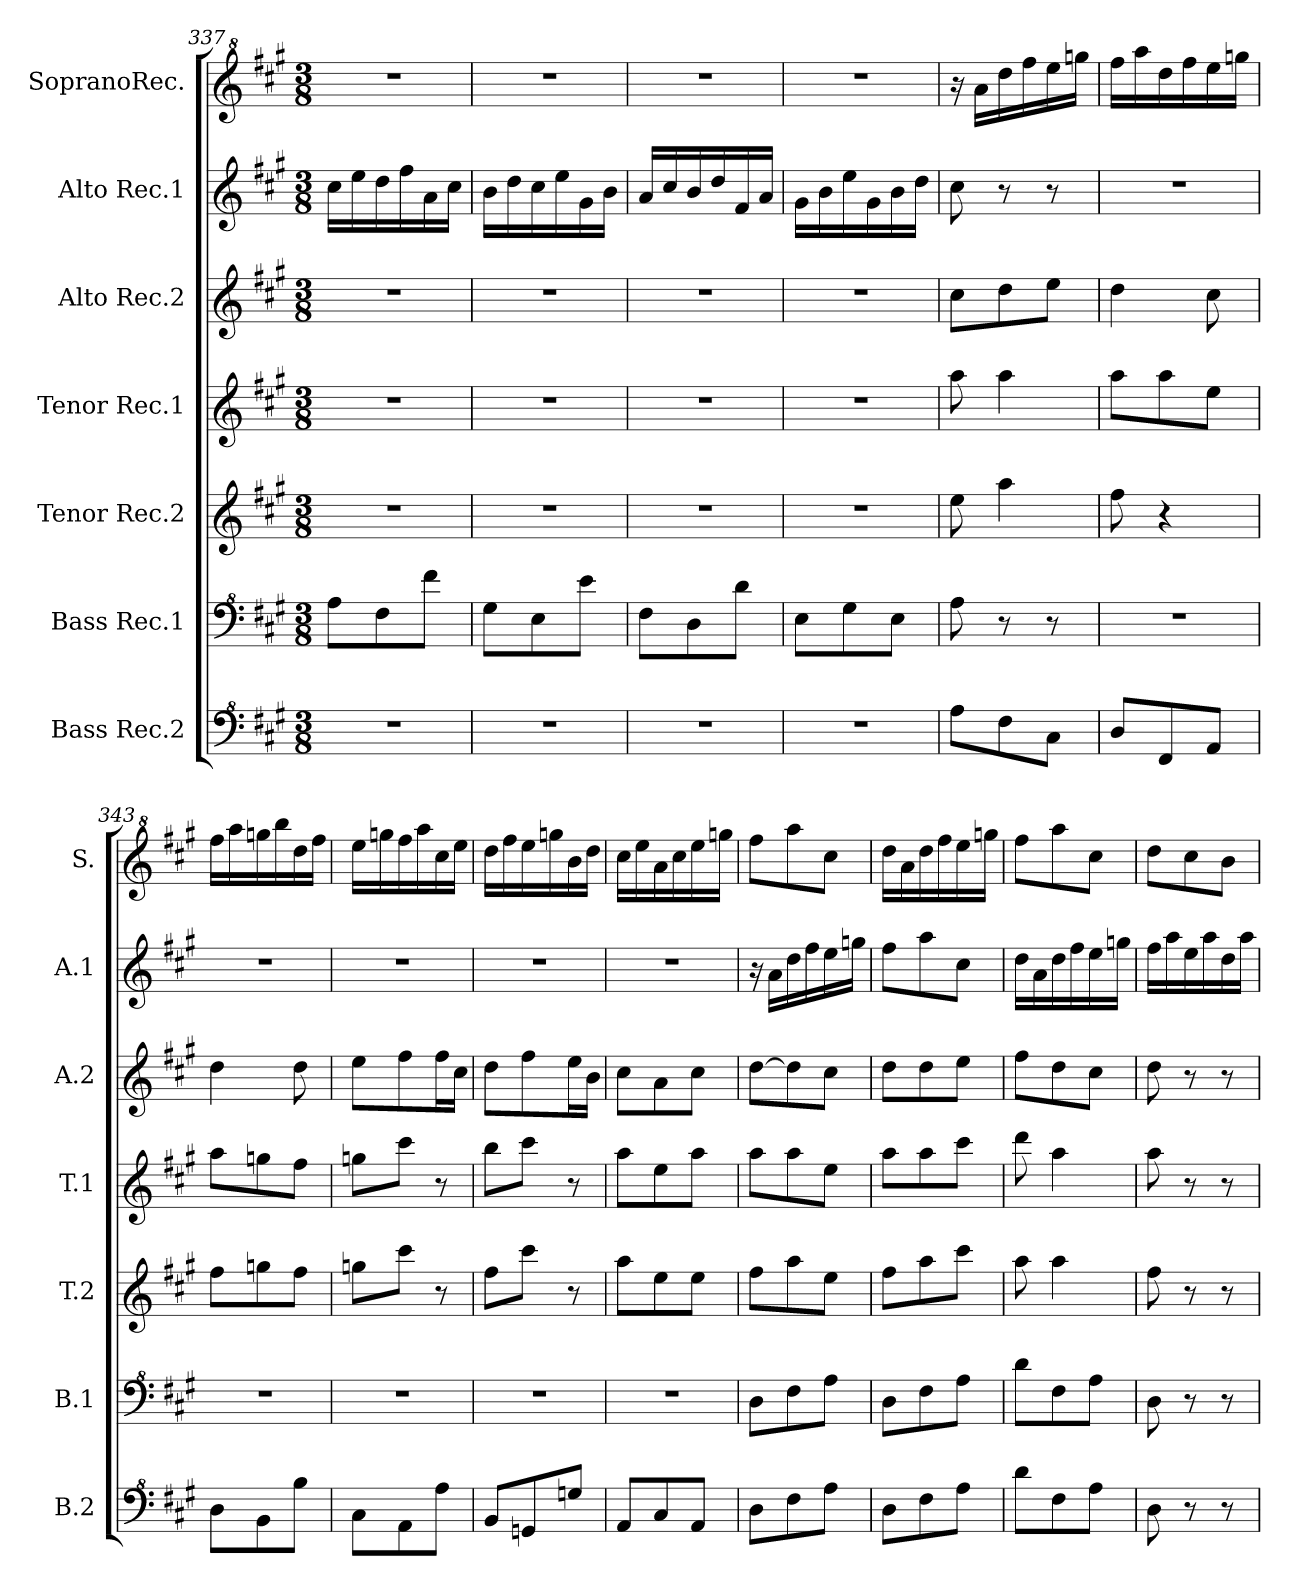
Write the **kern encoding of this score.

**kern	**kern	**kern	**kern	**kern	**kern	**kern
*part7	*part6	*part5	*part4	*part3	*part2	*part1
*staff7	*staff6	*staff5	*staff4	*staff3	*staff2	*staff1
*I"Bass Rec.2	*I"Bass Rec.1	*I"Tenor Rec.2	*I"Tenor Rec.1	*I"Alto Rec.2	*I"Alto Rec.1	*I"SopranoRec.
*I'B.2	*I'B.1	*I'T.2	*I'T.1	*I'A.2	*I'A.1	*I'S.
*clefF^4	*clefF^4	*clefG2	*clefG2	*clefG2	*clefG2	*clefG^2
*k[f#c#g#]	*k[f#c#g#]	*k[f#c#g#]	*k[f#c#g#]	*k[f#c#g#]	*k[f#c#g#]	*k[f#c#g#]
*M3/8	*M3/8	*M3/8	*M3/8	*M3/8	*M3/8	*M3/8
=337	=337	=337	=337	=337	=337	=337
4.r	8a\L	4.r	4.r	4.r	16cc#\LL	4.r
.	.	.	.	.	16ee\	.
.	8f#\	.	.	.	16dd\	.
.	.	.	.	.	16ff#\	.
.	8ff#\J	.	.	.	16a\	.
.	.	.	.	.	16cc#\JJ	.
=338	=338	=338	=338	=338	=338	=338
4.r	8g#\L	4.r	4.r	4.r	16b\LL	4.r
.	.	.	.	.	16dd\	.
.	8e\	.	.	.	16cc#\	.
.	.	.	.	.	16ee\	.
.	8ee\J	.	.	.	16g#\	.
.	.	.	.	.	16b\JJ	.
=339	=339	=339	=339	=339	=339	=339
4.r	8f#\L	4.r	4.r	4.r	16a/LL	4.r
.	.	.	.	.	16cc#/	.
.	8d\	.	.	.	16b/	.
.	.	.	.	.	16dd/	.
.	8dd\J	.	.	.	16f#/	.
.	.	.	.	.	16a/JJ	.
=340	=340	=340	=340	=340	=340	=340
4.r	8e\L	4.r	4.r	4.r	16g#\LL	4.r
.	.	.	.	.	16b\	.
.	8g#\	.	.	.	16ee\	.
.	.	.	.	.	16g#\	.
.	8e\J	.	.	.	16b\	.
.	.	.	.	.	16dd\JJ	.
=341	=341	=341	=341	=341	=341	=341
8a\L	8a\	8ee\	8aa\	8cc#\L	8cc#\	16r
.	.	.	.	.	.	16aa\LL
8f#\	8r	4aa\	4aa\	8dd\	8r	16ddd\
.	.	.	.	.	.	16fff#\
8c#\J	8r	.	.	8ee\J	8r	16eee\
.	.	.	.	.	.	16gggn\JJ
=342	=342	=342	=342	=342	=342	=342
8d/L	4.r	8ff#\	8aa\L	4dd\	4.r	16fff#\LL
.	.	.	.	.	.	16aaa\
8F#/	.	4r	8aa\	.	.	16ddd\
.	.	.	.	.	.	16fff#\
8A/J	.	.	8ee\J	8cc#\	.	16eee\
.	.	.	.	.	.	16gggn\JJ
=343	=343	=343	=343	=343	=343	=343
8d\L	4.r	8ff#\L	8aa\L	4dd\	4.r	16fff#\LL
.	.	.	.	.	.	16aaa\
8B\	.	8ggn\	8ggn\	.	.	16gggn\
.	.	.	.	.	.	16bbb\
8b\J	.	8ff#\J	8ff#\J	8dd\	.	16ddd\
.	.	.	.	.	.	16fff#\JJ
=344	=344	=344	=344	=344	=344	=344
8c#\L	4.r	8ggn\L	8ggn\L	8ee\L	4.r	16eee\LL
.	.	.	.	.	.	16gggn\
8A\	.	8ccc#\J	8ccc#\J	8ff#\	.	16fff#\
.	.	.	.	.	.	16aaa\
8a\J	.	8r	8r	16ff#\L	.	16ccc#\
.	.	.	.	16cc#\JJ	.	16eee\JJ
=345	=345	=345	=345	=345	=345	=345
8B/L	4.r	8ff#\L	8bb\L	8dd\L	4.r	16ddd\LL
.	.	.	.	.	.	16fff#\
8Gn/	.	8ccc#\J	8ccc#\J	8ff#\	.	16eee\
.	.	.	.	.	.	16gggn\
8gn/J	.	8r	8r	16ee\L	.	16bb\
.	.	.	.	16b\JJ	.	16ddd\JJ
!!LO:LB:g=z
=346	=346	=346	=346	=346	=346	=346
8A/L	4.r	8aa\L	8aa\L	8cc#\L	4.r	16ccc#\LL
.	.	.	.	.	.	16eee\
8c#/	.	8ee\	8ee\	8a\	.	16aa\
.	.	.	.	.	.	16ccc#\
8A/J	.	8ee\J	8aa\J	8cc#\J	.	16eee\
.	.	.	.	.	.	16gggn\JJ
=347	=347	=347	=347	=347	=347	=347
8d\L	8d\L	8ff#\L	8aa\L	[8dd\L	16r	8fff#\L
.	.	.	.	.	16a\LL	.
8f#\	8f#\	8aa\	8aa\	8dd\]	16dd\	8aaa\
.	.	.	.	.	16ff#\	.
8a\J	8a\J	8ee\J	8ee\J	8cc#\J	16ee\	8ccc#\J
.	.	.	.	.	16ggn\JJ	.
=348	=348	=348	=348	=348	=348	=348
8d\L	8d\L	8ff#\L	8aa\L	8dd\L	8ff#\L	16ddd\LL
.	.	.	.	.	.	16aa\
8f#\	8f#\	8aa\	8aa\	8dd\	8aa\	16ddd\
.	.	.	.	.	.	16fff#\
8a\J	8a\J	8ccc#\J	8ccc#\J	8ee\J	8cc#\J	16eee\
.	.	.	.	.	.	16gggn\JJ
=349	=349	=349	=349	=349	=349	=349
8dd\L	8dd\L	8aa\	8ddd\	8ff#\L	16dd\LL	8fff#\L
.	.	.	.	.	16a\	.
8f#\	8f#\	4aa\	4aa\	8dd\	16dd\	8aaa\
.	.	.	.	.	16ff#\	.
8a\J	8a\J	.	.	8cc#\J	16ee\	8ccc#\J
.	.	.	.	.	16ggn\JJ	.
=350	=350	=350	=350	=350	=350	=350
8d\	8d\	8ff#\	8aa\	8dd\	16ff#\LL	8ddd\L
.	.	.	.	.	16aa\	.
8r	8r	8r	8r	8r	16ee\	8ccc#\
.	.	.	.	.	16aa\	.
8r	8r	8r	8r	8r	16dd\	8bb\J
.	.	.	.	.	16aa\JJ	.
=	=	=	=	=	=	=
*-	*-	*-	*-	*-	*-	*-
